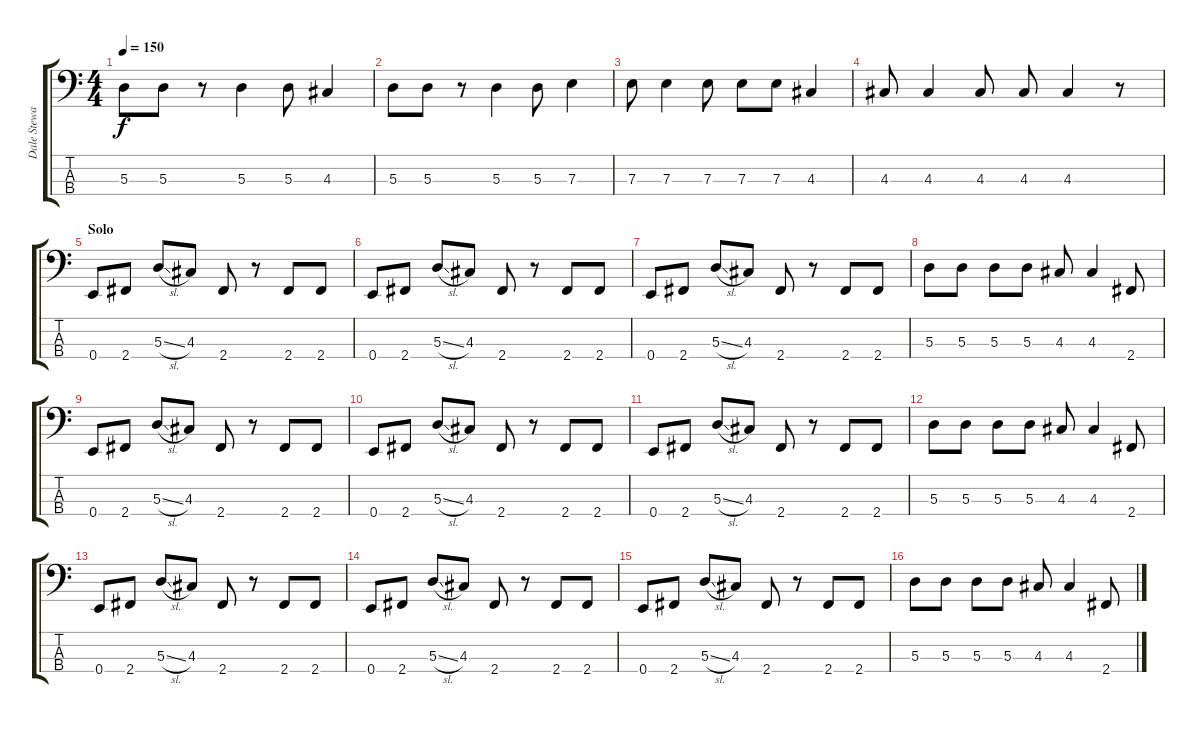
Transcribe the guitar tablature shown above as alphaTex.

\track ("Dale Stewart" "Dale Stewa") {instrument electricbasspick}
\staff {score tabs}
\tuning (G2 D2 A1 E1) {hide}
\ts (4 4)
\tempo 150
\clef f4
\ks c
5.3.8{dy f} 5.3.8 r.8 5.3.4 5.3.8 4.3.4 |
5.3.8 5.3.8 r.8 5.3.4 5.3.8 7.3.4 |
7.3.8 7.3.4 7.3.8 7.3.8 7.3.8 4.3.4 |
4.3.8 4.3.4 4.3.8 4.3.8 4.3.4 r.8 |
\section ("" "Solo")
0.4.8{instrument electricbasspick} 2.4.8 5.3{sl}.8 4.3.8 2.4.8 r.8 2.4.8 2.4.8 |
0.4.8 2.4.8 5.3{sl}.8 4.3.8 2.4.8 r.8 2.4.8 2.4.8 |
0.4.8 2.4.8 5.3{sl}.8 4.3.8 2.4.8 r.8 2.4.8 2.4.8 |
5.3.8 5.3.8 5.3.8 5.3.8 4.3.8 4.3.4 2.4.8 |
0.4.8 2.4.8 5.3{sl}.8 4.3.8 2.4.8 r.8 2.4.8 2.4.8 |
0.4.8 2.4.8 5.3{sl}.8 4.3.8 2.4.8 r.8 2.4.8 2.4.8 |
0.4.8 2.4.8 5.3{sl}.8 4.3.8 2.4.8 r.8 2.4.8 2.4.8 |
5.3.8 5.3.8 5.3.8 5.3.8 4.3.8 4.3.4 2.4.8 |
0.4.8 2.4.8 5.3{sl}.8 4.3.8 2.4.8 r.8 2.4.8 2.4.8 |
0.4.8 2.4.8 5.3{sl}.8 4.3.8 2.4.8 r.8 2.4.8 2.4.8 |
0.4.8 2.4.8 5.3{sl}.8 4.3.8 2.4.8 r.8 2.4.8 2.4.8 |
5.3.8 5.3.8 5.3.8 5.3.8 4.3.8 4.3.4 2.4.8
